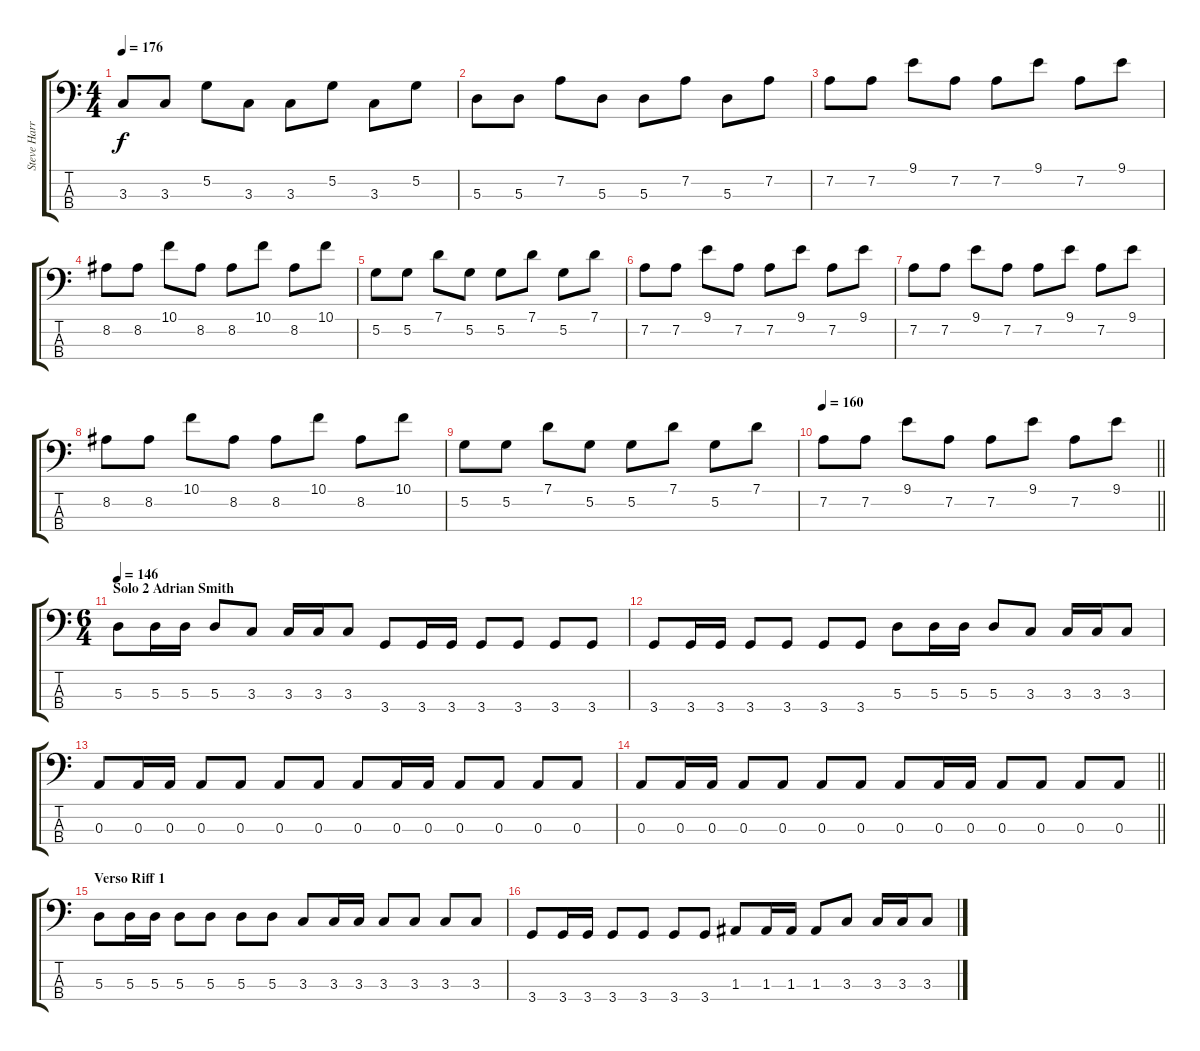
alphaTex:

\track ("Steve Harris" "Steve Harr") {instrument electricbassfinger}
\staff {score tabs}
\tuning (G2 D2 A1 E1) {hide}
\ts (4 4)
\tempo 176
\clef f4
\ks c
3.3.8{dy f} 3.3.8 5.2.8 3.3.8 3.3.8 5.2.8 3.3.8 5.2.8 |
5.3.8 5.3.8 7.2.8 5.3.8 5.3.8 7.2.8 5.3.8 7.2.8 |
7.2.8 7.2.8 9.1.8 7.2.8 7.2.8 9.1.8 7.2.8 9.1.8 |
8.2.8 8.2.8 10.1.8 8.2.8 8.2.8 10.1.8 8.2.8 10.1.8 |
5.2.8 5.2.8 7.1.8 5.2.8 5.2.8 7.1.8 5.2.8 7.1.8 |
7.2.8 7.2.8 9.1.8 7.2.8 7.2.8 9.1.8 7.2.8 9.1.8 |
7.2.8 7.2.8 9.1.8 7.2.8 7.2.8 9.1.8 7.2.8 9.1.8 |
8.2.8 8.2.8 10.1.8 8.2.8 8.2.8 10.1.8 8.2.8 10.1.8 |
5.2.8 5.2.8 7.1.8 5.2.8 5.2.8 7.1.8 5.2.8 7.1.8 |
\tempo 160
\barLineRight lightlight
7.2.8 7.2.8 9.1.8 7.2.8 7.2.8 9.1.8 7.2.8 9.1.8 |
\ts (6 4)
\section ("" "Solo 2 Adrian Smith")
\tempo 146
5.3.8 5.3.16 5.3.16 5.3.8 3.3.8 3.3.16 3.3.16 3.3.8 3.4.8 3.4.16 3.4.16 3.4.8 3.4.8 3.4.8 3.4.8 |
3.4.8 3.4.16 3.4.16 3.4.8 3.4.8 3.4.8 3.4.8 5.3.8 5.3.16 5.3.16 5.3.8 3.3.8 3.3.16 3.3.16 3.3.8 |
0.3.8 0.3.16 0.3.16 0.3.8 0.3.8 0.3.8 0.3.8 0.3.8 0.3.16 0.3.16 0.3.8 0.3.8 0.3.8 0.3.8 |
\barLineRight lightlight
0.3.8 0.3.16 0.3.16 0.3.8 0.3.8 0.3.8 0.3.8 0.3.8 0.3.16 0.3.16 0.3.8 0.3.8 0.3.8 0.3.8 |
\section ("" "Verso Riff 1")
5.3.8 5.3.16 5.3.16 5.3.8 5.3.8 5.3.8 5.3.8 3.3.8 3.3.16 3.3.16 3.3.8 3.3.8 3.3.8 3.3.8 |
3.4.8 3.4.16 3.4.16 3.4.8 3.4.8 3.4.8 3.4.8 1.3.8 1.3.16 1.3.16 1.3.8 3.3.8 3.3.16 3.3.16 3.3.8
